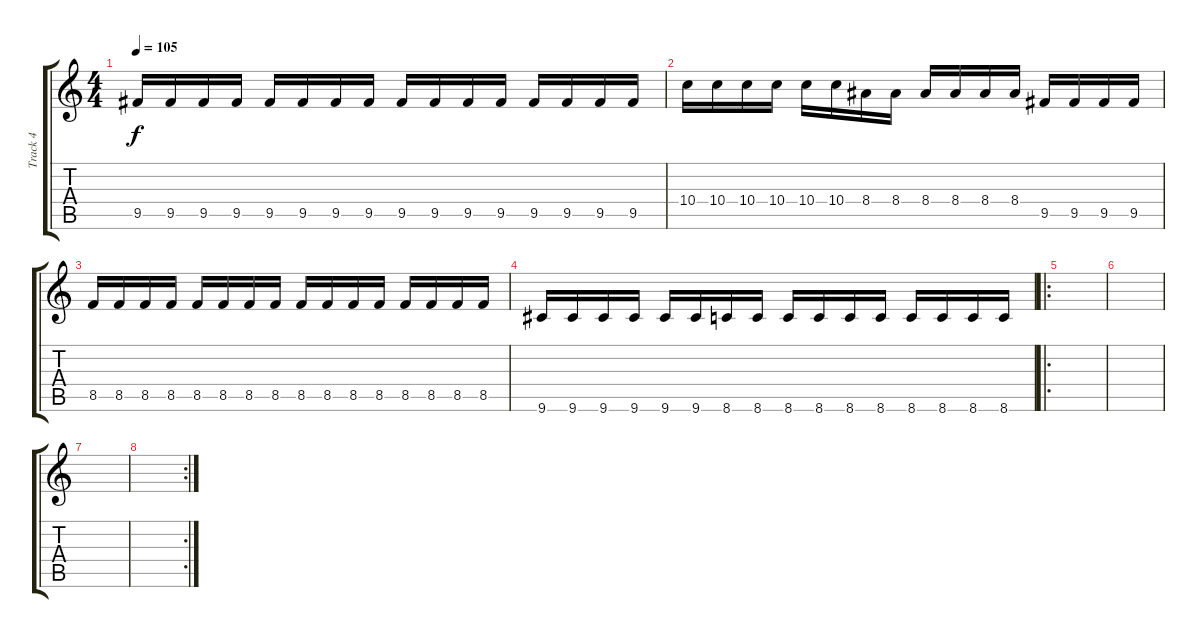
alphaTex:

\track ("Track 4" "Track 4") {instrument electricguitarmuted}
\staff {score tabs}
\tuning (E4 B3 G3 D3 A2 E2) {hide}
\ts (4 4)
\tempo 105
\clef g2
\ks c
9.5.16{dy f} 9.5.16 9.5.16 9.5.16 9.5.16 9.5.16 9.5.16 9.5.16 9.5.16 9.5.16 9.5.16 9.5.16 9.5.16 9.5.16 9.5.16 9.5.16 |
10.4.16 10.4.16 10.4.16 10.4.16 10.4.16 10.4.16 8.4.16 8.4.16 8.4.16 8.4.16 8.4.16 8.4.16 9.5.16 9.5.16 9.5.16 9.5.16 |
8.5.16 8.5.16 8.5.16 8.5.16 8.5.16 8.5.16 8.5.16 8.5.16 8.5.16 8.5.16 8.5.16 8.5.16 8.5.16 8.5.16 8.5.16 8.5.16 |
9.6.16 9.6.16 9.6.16 9.6.16 9.6.16 9.6.16 8.6.16 8.6.16 8.6.16 8.6.16 8.6.16 8.6.16 8.6.16 8.6.16 8.6.16 8.6.16 |
\ro
|
|
|
\rc 2
